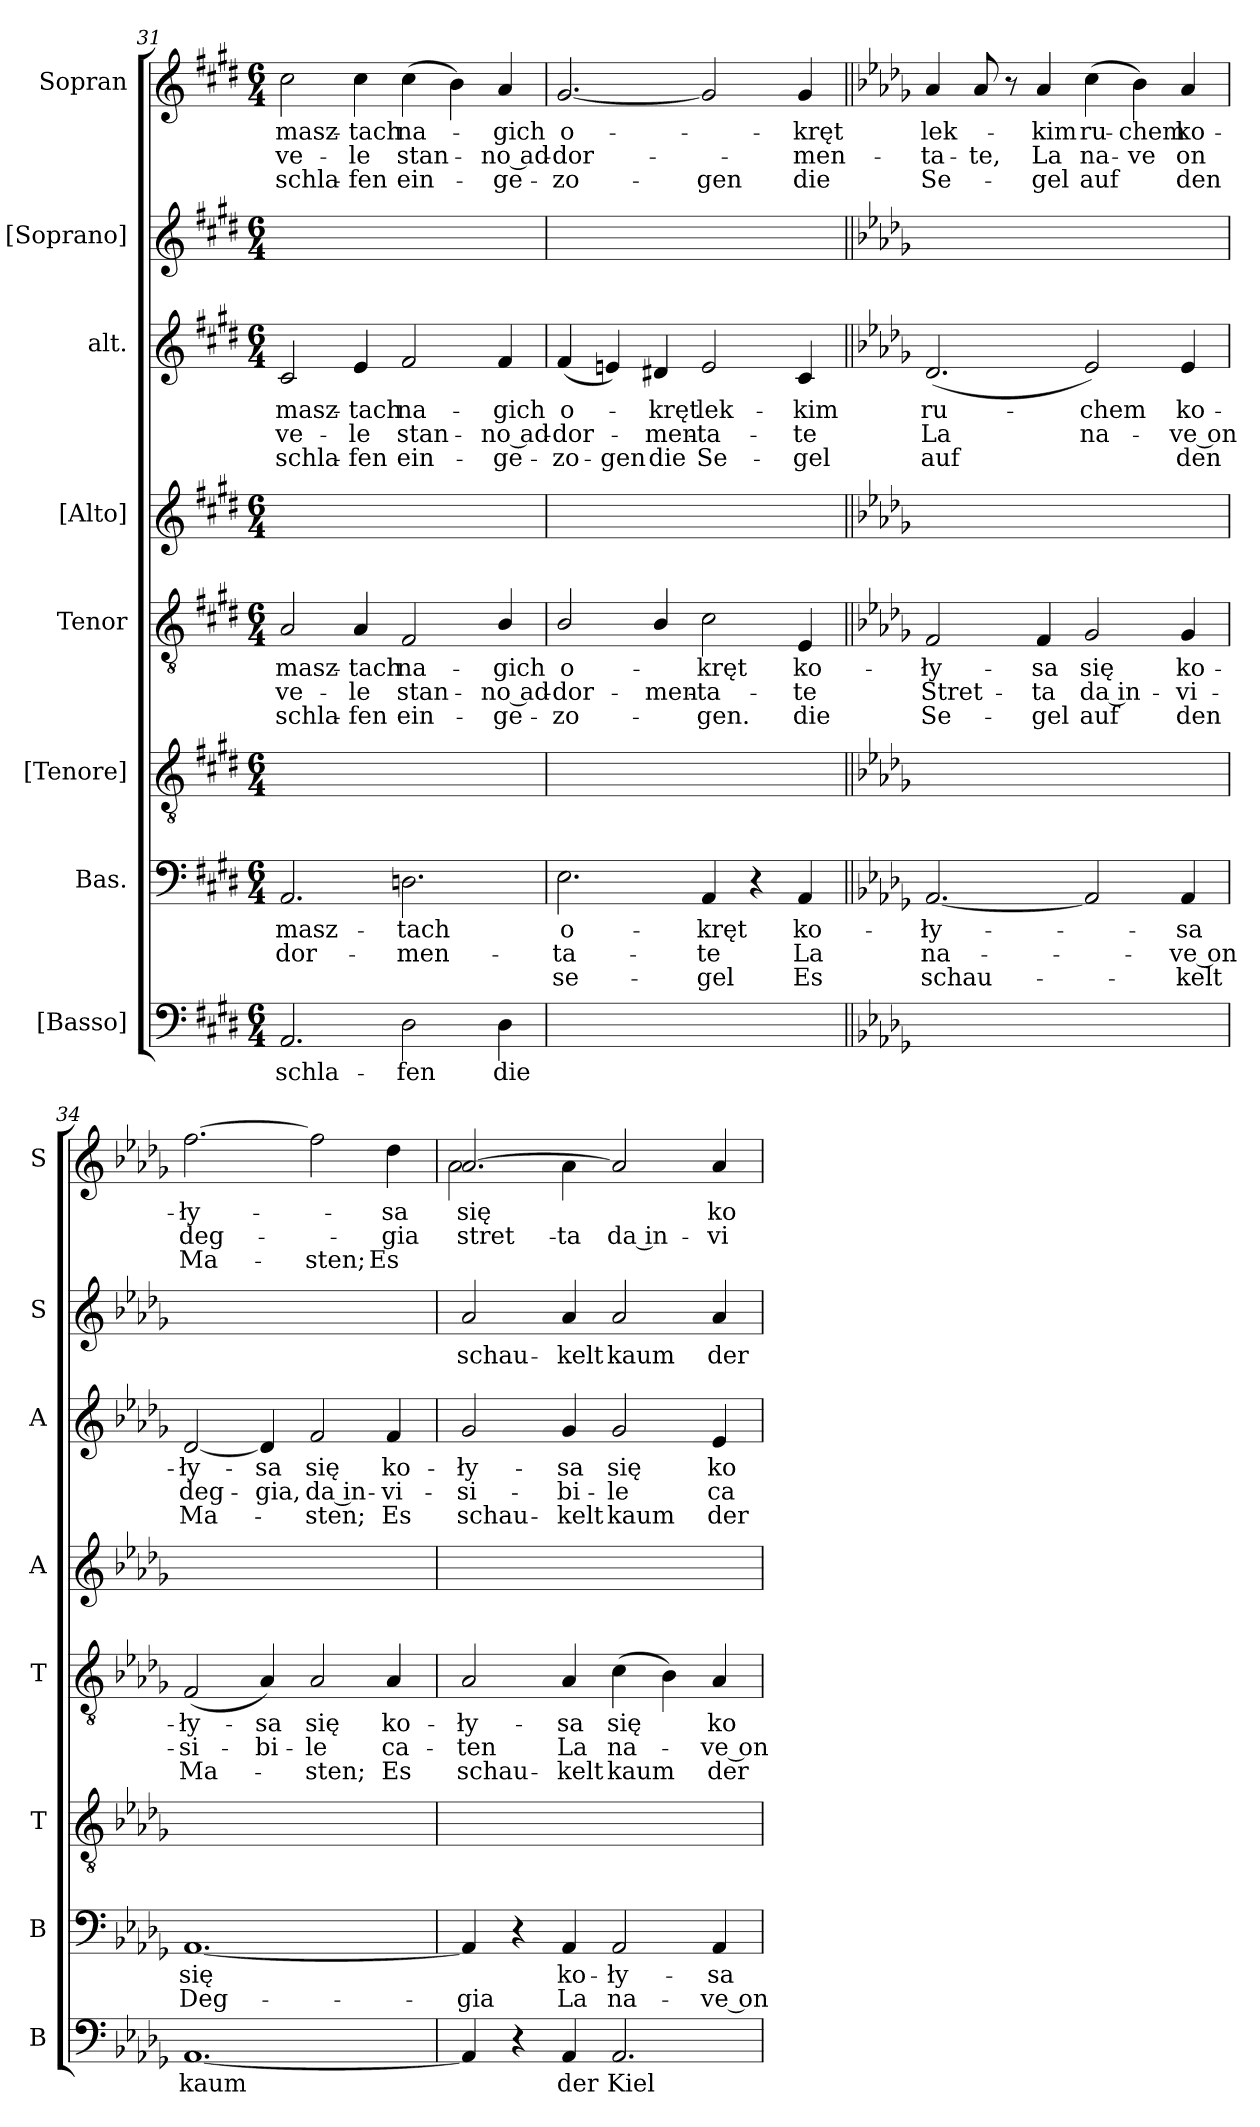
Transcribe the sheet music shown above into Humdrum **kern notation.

**kern	**text	**kern	**text	**text	**text	**kern	**kern	**text	**text	**text	**kern	**kern	**text	**text	**text	**kern	**text	**kern	**text	**text	**text
*part8	*part8	*part7	*part7	*part7	*part7	*part6	*part5	*part5	*part5	*part5	*part4	*part3	*part3	*part3	*part3	*part2	*part2	*part1	*part1	*part1	*part1
*staff8	*staff8	*staff7	*staff7	*staff7	*staff7	*staff6	*staff5	*staff5	*staff5	*staff5	*staff4	*staff3	*staff3	*staff3	*staff3	*staff2	*staff2	*staff1	*staff1	*staff1	*staff1
*I"[Basso]	*	*I"Bas.	*	*	*	*I"[Tenore]	*I"Tenor	*	*	*	*I"[Alto]	*I"alt.	*	*	*	*I"[Soprano]	*	*I"Sopran	*	*	*
*I'B	*	*I'B	*	*	*	*I'T	*I'T	*	*	*	*I'A	*I'A	*	*	*	*I'S	*	*I'S	*	*	*
*clefF4	*	*clefF4	*	*	*	*clefGv2	*clefGv2	*	*	*	*clefG2	*clefG2	*	*	*	*clefG2	*	*clefG2	*	*	*
*k[f#c#g#d#]	*	*k[f#c#g#d#]	*	*	*	*k[f#c#g#d#]	*k[f#c#g#d#]	*	*	*	*k[f#c#g#d#]	*k[f#c#g#d#]	*	*	*	*k[f#c#g#d#]	*	*k[f#c#g#d#]	*	*	*
*M6/4	*	*M6/4	*	*	*	*M6/4	*M6/4	*	*	*	*M6/4	*M6/4	*	*	*	*M6/4	*	*M6/4	*	*	*
=31	=31	=31	=31	=31	=31	=31	=31	=31	=31	=31	=31	=31	=31	=31	=31	=31	=31	=31	=31	=31	=31
!	!	!	!	!LO:LY:color=blue	!	!	!	!	!LO:LY:color=blue	!	!	!	!	!	!	!	!	!	!	!	!
2.AA/	schla-	2.AA/	masz-	dor-	.	1.ryy	2A/	masz-	ve-	schla-	1.ryy	2c#/	masz-	ve-	schla-	1.ryy	.	2cc#\	masz-	ve-	schla-
!	!	!	!	!	!	!	!	!	!LO:LY:color=blue	!	!	!	!	!	!	!	!	!	!	!	!
.	.	.	.	.	.	.	4A/	-tach	-le	-fen	.	4e/	-tach	-le	-fen	.	.	4cc#\	-tach	-le	-fen
!	!	!	!	!LO:LY:color=blue	!	!	!	!	!LO:LY:color=blue	!	!	!	!	!	!	!	!	!	!	!	!
2D#\	-fen	2.Dn\	-tach	-men-	.	.	2F#/	na-	stan-	ein-	.	2f#/	na-	stan-	ein-	.	.	(>4cc#\	na-	stan-	ein-
.	.	.	.	.	.	.	.	.	.	.	.	.	.	.	.	.	.	4b\)	.	.	.
!	!	!	!	!	!	!	!	!	!LO:LY:color=blue	!	!	!	!	!	!	!	!	!	!	!	!
4D#\	die	.	.	.	.	.	4B/	-gich	-no ad-	-ge-	.	4f#/	-gich	-no ad-	-ge-	.	.	4a/	-gich	-no ad-	-ge-
=32	=32	=32	=32	=32	=32	=32	=32	=32	=32	=32	=32	=32	=32	=32	=32	=32	=32	=32	=32	=32	=32
!	!	!	!	!LO:LY:color=blue	!	!	!	!	!LO:LY:color=blue	!	!	!	!	!	!	!	!	!	!	!	!
1.ryy	.	2.E\	o-	-ta-	se-	1.ryy	2Bi/	o-	-dor-	-zo-	1.ryy	(<4f#/	o-	-dor-	-zo-	1.ryy	.	[2.g#/	o-	-dor-	-zo-
.	.	.	.	.	.	.	.	.	.	.	.	4en/)	.	.	-gen	.	.	.	.	.	.
!	!	!	!	!	!	!	!	!	!LO:LY:color=blue	!	!	!	!	!	!	!	!	!	!	!	!
.	.	.	.	.	.	.	4Bi/	.	-men-	.	.	4d#X/	-kręt	-men-	die	.	.	.	.	.	.
!	!	!	!	!LO:LY:color=blue	!	!	!	!	!LO:LY:color=blue	!	!	!	!	!	!	!	!	!	!	!	!
.	.	4AA/	-kręt	-te	-gel	.	2c#\	-kręt	-ta-	-gen.	.	2e/	lek-	-ta-	Se-	.	.	2g#/]	.	.	-gen
.	.	4r	.	.	.	.	.	.	.	.	.	.	.	.	.	.	.	.	.	.	.
!	!	!	!	!LO:LY:color=blue	!	!	!	!	!LO:LY:color=blue	!	!	!	!	!	!	!	!	!	!	!	!
.	.	4AA/	ko-	La	Es	.	4E/	ko-	-te	die	.	4c#/	-kim	-te	-gel	.	.	4g#/	-kręt	-men-	die
=33||	=33||	=33||	=33||	=33||	=33||	=33||	=33||	=33||	=33||	=33||	=33||	=33||	=33||	=33||	=33||	=33||	=33||	=33||	=33||	=33||	=33||
*k[b-e-a-d-g-]	*	*k[b-e-a-d-g-]	*	*	*	*k[b-e-a-d-g-]	*k[b-e-a-d-g-]	*	*	*	*k[b-e-a-d-g-]	*k[b-e-a-d-g-]	*	*	*	*k[b-e-a-d-g-]	*	*k[b-e-a-d-g-]	*	*	*
!	!	!	!	!LO:LY:color=blue	!	!	!	!	!LO:LY:color=blue	!	!	!	!	!	!	!	!	!	!	!	!
1.ryy	.	[2.AA-/	-ły-	na-	schau-	1.ryy	2F/	-ły-	Stret-	Se-	1.ryy	(<2.d-/	ru-	La	auf	1.ryy	.	4a-i/	lek-	-ta-	Se-
.	.	.	.	.	.	.	.	.	.	.	.	.	.	.	.	.	.	8a-i/	.	-te,	.
.	.	.	.	.	.	.	.	.	.	.	.	.	.	.	.	.	.	8r	.	.	.
!	!	!	!	!	!	!	!	!	!LO:LY:color=blue	!	!	!	!	!	!	!	!	!	!	!	!
.	.	.	.	.	.	.	4F/	-sa	-ta	-gel	.	.	.	.	.	.	.	4a-/	-kim	La	-gel
!	!	!	!	!	!	!	!	!	!LO:LY:color=blue	!	!	!	!	!	!	!	!	!	!	!	!
.	.	2AA-/]	.	.	.	.	2G-/	się	da in-	auf	.	2e-/)	-chem	na-	.	.	.	(>4cc\	ru-	na-	auf
.	.	.	.	.	.	.	.	.	.	.	.	.	.	.	.	.	.	4b-\)	-chem	-ve	.
!	!	!	!	!LO:LY:color=blue	!	!	!	!	!LO:LY:color=blue	!	!	!	!	!	!	!	!	!	!	!	!
.	.	4AA-/	-sa	-ve on	-kelt	.	4G-/	ko-	-vi-	den	.	4e-/	ko-	-ve on	den	.	.	4a-/	ko-	on	den
=34	=34	=34	=34	=34	=34	=34	=34	=34	=34	=34	=34	=34	=34	=34	=34	=34	=34	=34	=34	=34	=34
!	!	!	!	!LO:LY:color=blue	!	!	!	!	!LO:LY:color=blue	!	!	!	!	!	!	!	!	!	!	!	!
[1.AA-	kaum	[1.AA-	się	Deg-	.	1.ryy	(<2F/	-ły-	-si-	Ma-	1.ryy	[2d-/	-ły-	deg-	Ma-	1.ryy	.	[2.ff\	-ły-	deg-	Ma-
!	!	!	!	!	!	!	!	!	!LO:LY:color=blue	!	!	!	!	!	!	!	!	!	!	!	!
.	.	.	.	.	.	.	4A-/)	-sa	-bi-	.	.	4d-/]	sa	-gia,	.	.	.	.	.	.	.
!	!	!	!	!	!	!	!	!	!LO:LY:color=blue	!	!	!	!	!	!	!	!	!	!	!	!
.	.	.	.	.	.	.	2A-/	się	-le	-sten;	.	2f/	się	da in-	-sten;	.	.	2ff\]	.	.	-sten;
!	!	!	!	!	!	!	!	!	!LO:LY:color=blue	!	!	!	!	!	!	!	!	!	!	!	!
.	.	.	.	.	.	.	4A-/	ko-	ca-	Es	.	4f/	ko-	-vi-	Es	.	.	4dd-\	-sa	-gia	Es
=35	=35	=35	=35	=35	=35	=35	=35	=35	=35	=35	=35	=35	=35	=35	=35	=35	=35	=35	=35	=35	=35
!	!	!	!	!LO:LY:color=blue	!	!	!	!	!LO:LY:color=blue	!	!	!	!	!	!	!	!	!	!	!	!
*	*	*	*	*	*	*	*	*	*	*	*	*	*	*	*	*	*	*^	*	*	*
4AA-/]	.	4AA-/]	.	-gia	.	1.ryy	2A-/	-ły-	-ten	schau-	1.ryy	2g-/	-ły-	-si-	schau-	2a-/	schau-	[2.a-/	2a-i\	się	stret-	.
4r	.	4r	.	.	.	.	.	.	.	.	.	.	.	.	.	.	.	.	.	.	.	.
!	!	!	!	!LO:LY:color=blue	!	!	!	!	!LO:LY:color=blue	!	!	!	!	!	!	!	!	!	!	!	!	!
4AA-/	der	4AA-/	ko-	La	.	.	4A-/	-sa	La	-kelt	.	4g-/	-sa	-bi-	-kelt	4a-/	-kelt	.	4a-i\	.	-ta	.
!	!	!	!	!LO:LY:color=blue	!	!	!	!	!LO:LY:color=blue	!	!	!	!	!	!	!	!	!	!	!	!	!
2.AA-/	Kiel	2AA-/	-ły-	na-	.	.	(>4c\	się	na-	kaum	.	2g-/	się	-le	kaum	2a-/	kaum	2a-/]	4ryy	.	da in-	.
.	.	.	.	.	.	.	4B-\)	.	.	.	.	.	.	.	.	.	.	.	2ryy	.	.	.
!	!	!	!	!LO:LY:color=blue	!	!	!	!	!LO:LY:color=blue	!	!	!	!	!	!	!	!	!	!	!	!	!
.	.	4AA-/	-sa	-ve on-	.	.	4A-/	ko-	-ve on	der	.	4e-/	ko-	ca-	der	4a-/	der	4a-/	.	ko-	-vi-	.
*	*	*	*	*	*	*	*	*	*	*	*	*	*	*	*	*	*	*v	*v	*	*	*
=	=	=	=	=	=	=	=	=	=	=	=	=	=	=	=	=	=	=	=	=	=
*-	*-	*-	*-	*-	*-	*-	*-	*-	*-	*-	*-	*-	*-	*-	*-	*-	*-	*-	*-	*-	*-
